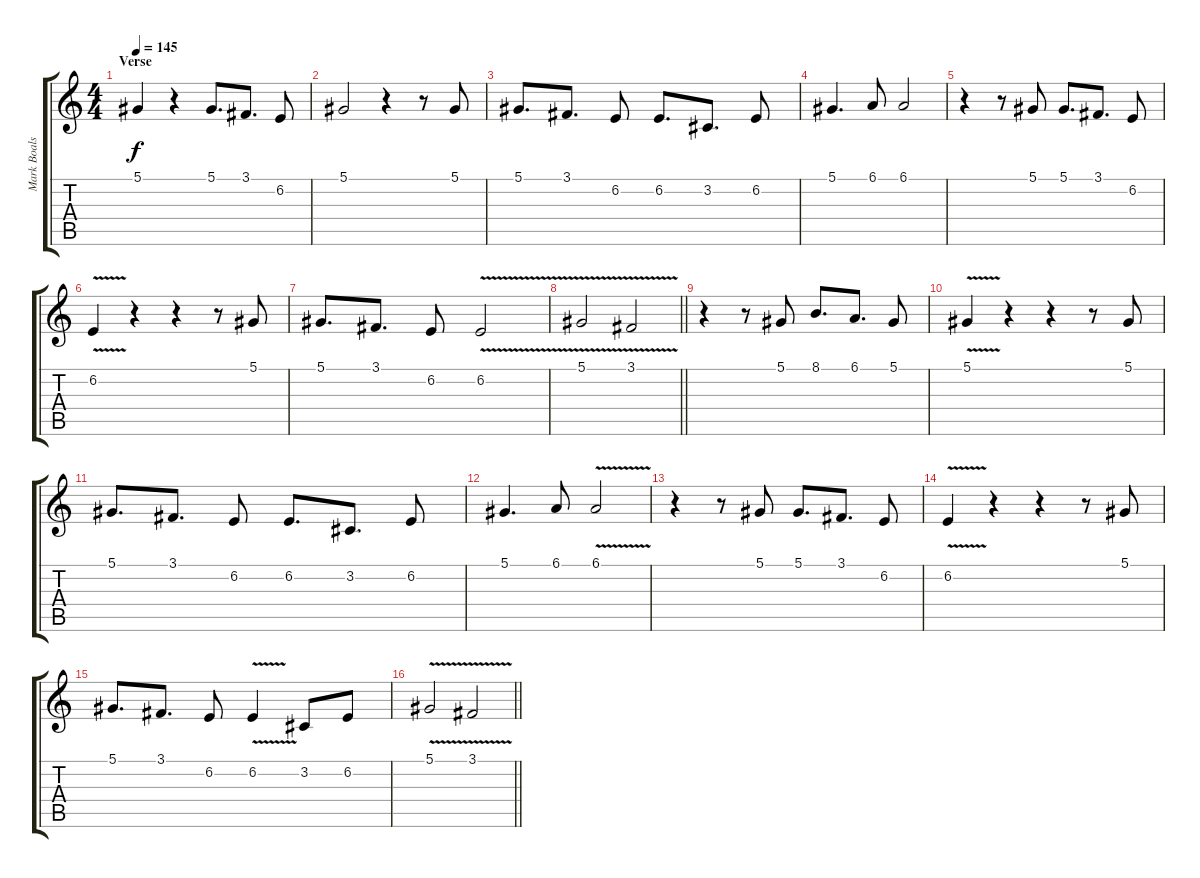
\track ("Mark Boals" "Mark Boals") {instrument lead2sawtooth}
\staff {score tabs}
\tuning (Eb4 Bb3 Gb3 Db3 Ab2 Eb2) {hide}
\ts (4 4)
\section ("" "Verse")
\tempo 145
\clef g2
\ks c
5.1.4{dy f} r.4 5.1.8{d} 3.1.8{d} 6.2.8 |
5.1.2 r.4 r.8 5.1.8 |
5.1.8{d} 3.1.8{d} 6.2.8 6.2.8{d} 3.2.8{d} 6.2.8 |
5.1.4{d} 6.1.8 6.1.2 |
r.4 r.8 5.1.8 5.1.8{d} 3.1.8{d} 6.2.8 |
6.2{v}.4 r.4 r.4 r.8 5.1.8 |
5.1.8{d} 3.1.8{d} 6.2.8 6.2{v}.2 |
\barLineRight lightlight
5.1{v}.2 3.1{v}.2 |
r.4 r.8 5.1.8 8.1.8{d} 6.1.8{d} 5.1.8 |
5.1{v}.4 r.4 r.4 r.8 5.1.8 |
5.1.8{d} 3.1.8{d} 6.2.8 6.2.8{d} 3.2.8{d} 6.2.8 |
5.1.4{d} 6.1.8 6.1{v}.2 |
r.4 r.8 5.1.8 5.1.8{d} 3.1.8{d} 6.2.8 |
6.2{v}.4 r.4 r.4 r.8 5.1.8 |
5.1.8{d} 3.1.8{d} 6.2.8 6.2{v}.4 3.2.8 6.2.8 |
\barLineRight lightlight
5.1{v}.2 3.1{v}.2
